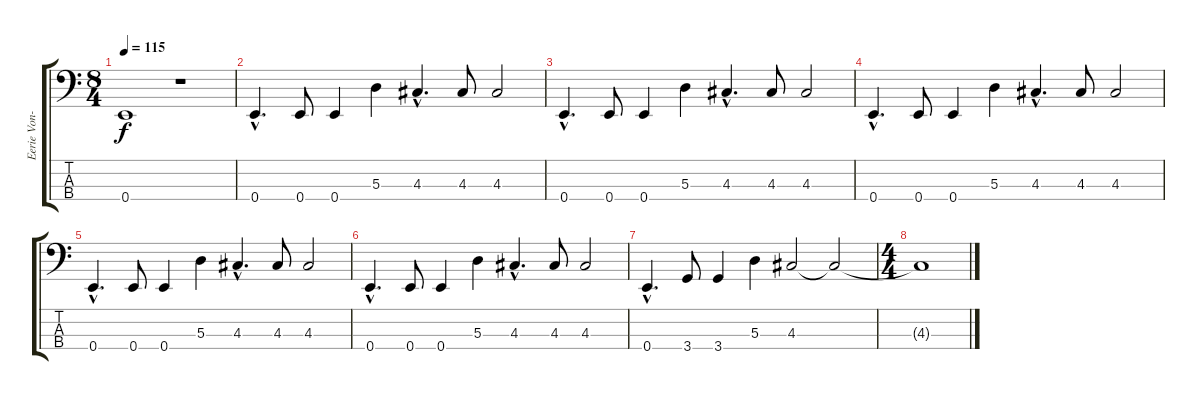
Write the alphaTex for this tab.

\track ("Eerie Von- Bass" "Eerie Von-") {instrument electricbasspick}
\staff {score tabs}
\tuning (G2 D2 A1 E1) {hide}
\ts (8 4)
\tempo 115
\clef f4
\ks c
0.4.1{dy f} r.1 |
0.4{hac}.4{d} 0.4.8 0.4.4 5.3.4 4.3{hac}.4{d} 4.3.8 4.3.2 |
0.4{hac}.4{d} 0.4.8 0.4.4 5.3.4 4.3{hac}.4{d} 4.3.8 4.3.2 |
0.4{hac}.4{d} 0.4.8 0.4.4 5.3.4 4.3{hac}.4{d} 4.3.8 4.3.2 |
0.4{hac}.4{d} 0.4.8 0.4.4 5.3.4 4.3{hac}.4{d} 4.3.8 4.3.2 |
0.4{hac}.4{d} 0.4.8 0.4.4 5.3.4 4.3{hac}.4{d} 4.3.8 4.3.2 |
0.4{hac}.4{d} 3.4.8 3.4.4 5.3.4 4.3.2 4.3{t}.2 |
\ts (4 4)
4.3{t}.1
